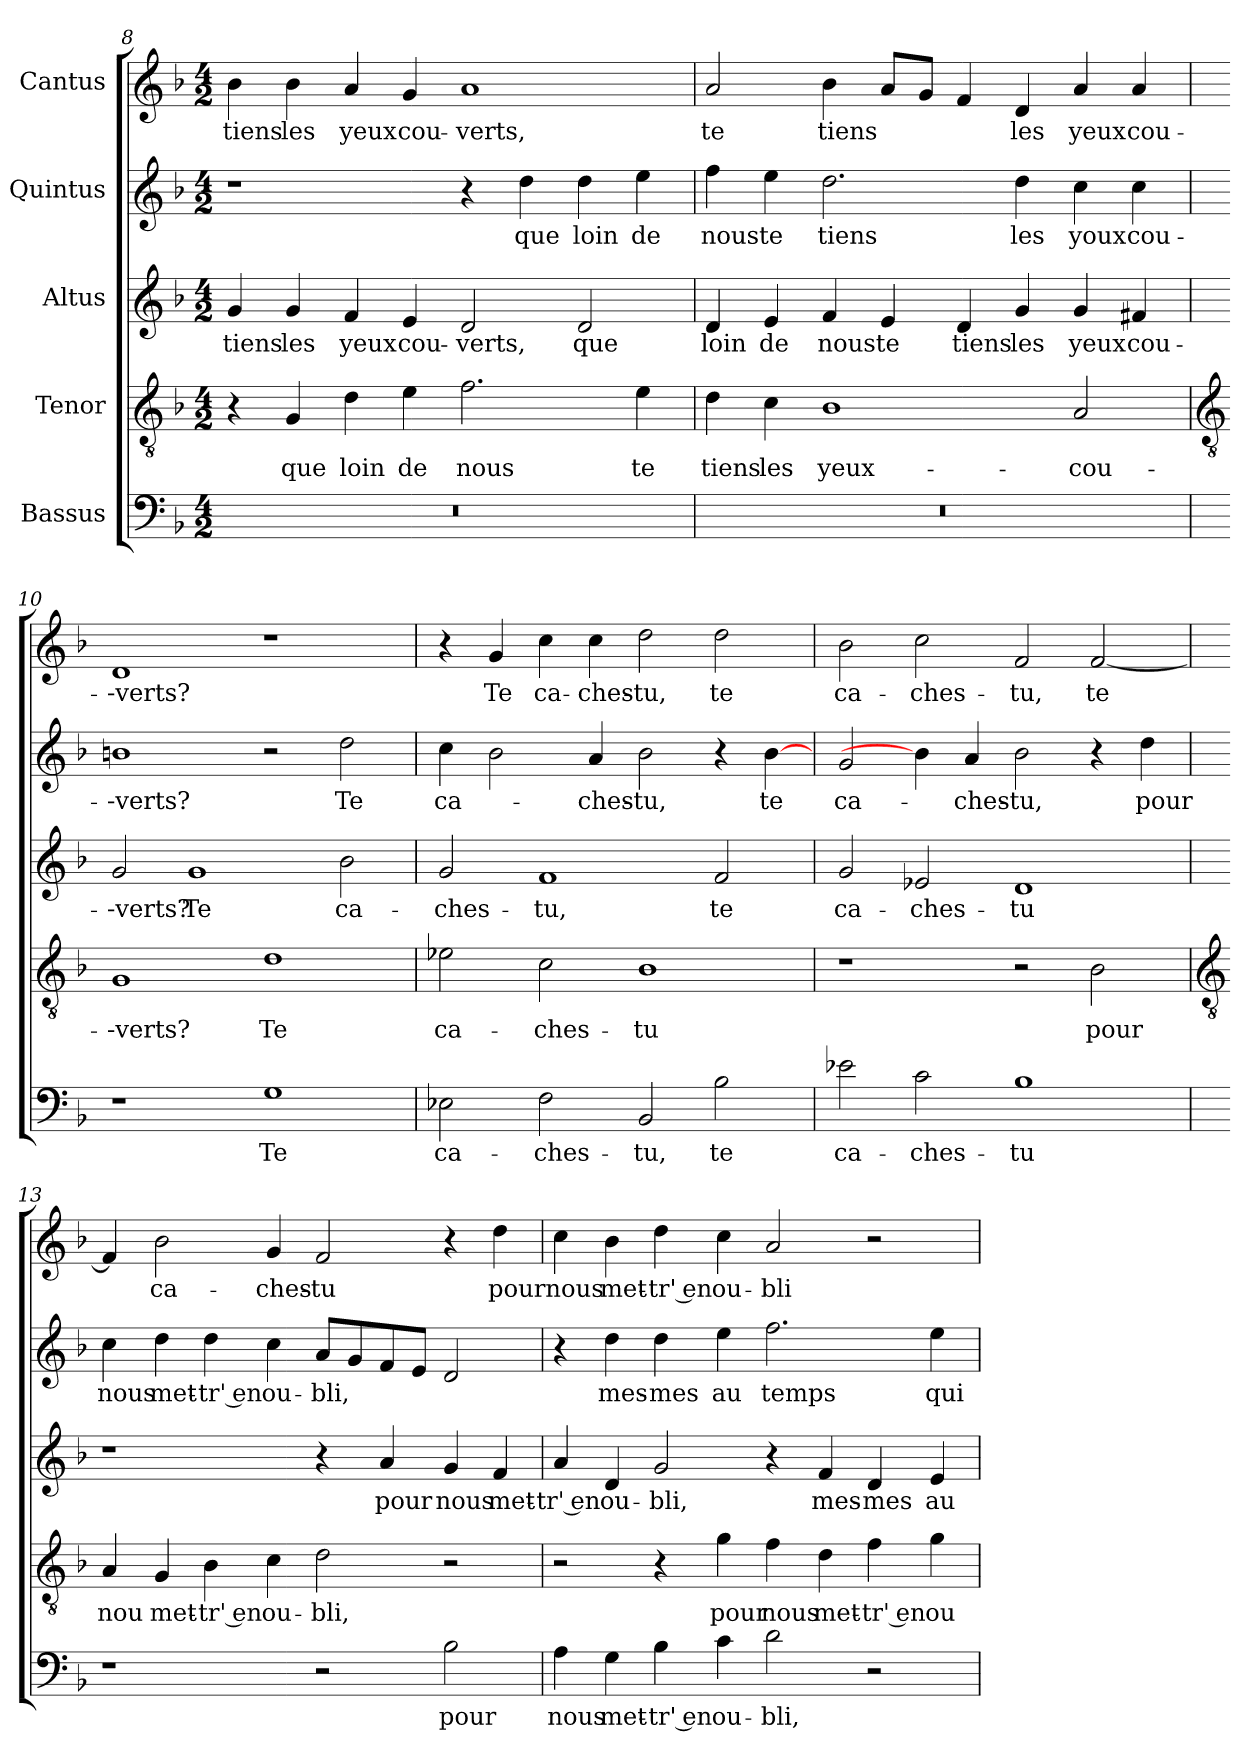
**kern	**text	**kern	**text	**kern	**text	**kern	**text	**kern	**text
*part5	*part5	*part4	*part4	*part3	*part3	*part2	*part2	*part1	*part1
*staff5	*staff5	*staff4	*staff4	*staff3	*staff3	*staff2	*staff2	*staff1	*staff1
*I"Bassus	*	*I"Tenor	*	*I"Altus	*	*I"Quintus	*	*I"Cantus	*
*clefF4	*	*clefGv2	*	*clefG2	*	*clefG2	*	*clefG2	*
*k[b-]	*	*k[b-]	*	*k[b-]	*	*k[b-]	*	*k[b-]	*
*F:	*	*F:	*	*F:	*	*F:	*	*F:	*
*M4/2	*	*M4/2	*	*M4/2	*	*M4/2	*	*M4/2	*
=8	=8	=8	=8	=8	=8	=8	=8	=8	=8
!	!	!	!	!	!LO:LY:b	!	!	!	!LO:LY:b
0r	.	4r	.	4g	tiens	1r	.	4b-	tiens
!	!	!	!LO:LY:b	!	!LO:LY:b	!	!	!	!LO:LY:b
.	.	4G	que	4g	les	.	.	4b-	les
!	!	!	!LO:LY:b	!	!LO:LY:b	!	!	!	!LO:LY:b
.	.	4d	loin	4f	yeux	.	.	4a	yeux
!	!	!	!LO:LY:b	!	!LO:LY:b	!	!	!	!LO:LY:b
.	.	4e	de	4e	cou-	.	.	4g	cou-
!	!	!	!LO:LY:b	!	!LO:LY:b	!	!	!	!LO:LY:b
.	.	2.f	nous	2d	-verts,	4r	.	1a	-verts,
!	!	!	!	!	!	!	!LO:LY:b	!	!
.	.	.	.	.	.	4dd	que	.	.
!	!	!	!	!	!LO:LY:b	!	!LO:LY:b	!	!
.	.	.	.	2d	que	4dd	loin	.	.
!	!	!	!LO:LY:b	!	!	!	!LO:LY:b	!	!
.	.	4e	te	.	.	4ee	de	.	.
=9	=9	=9	=9	=9	=9	=9	=9	=9	=9
!	!	!	!LO:LY:b	!	!LO:LY:b	!	!LO:LY:b	!	!LO:LY:b
0r	.	4d	tiens	4d	loin	4ff	nous	2a	te
!	!	!	!LO:LY:b	!	!LO:LY:b	!	!LO:LY:b	!	!
.	.	4c	les	4e	de	4ee	te	.	.
!	!	!	!LO:LY:b	!	!LO:LY:b	!	!LO:LY:b	!	!LO:LY:b
.	.	1B-	yeux-	4f	nous	2.dd	tiens	4b-	tiens
!	!	!	!	!	!LO:LY:b	!	!	!	!
.	.	.	.	4e	te	.	.	8aL	.
.	.	.	.	.	.	.	.	8gJ	.
!	!	!	!	!	!LO:LY:b	!	!	!	!
.	.	.	.	4d	tiens	.	.	4f	.
!	!	!	!	!	!LO:LY:b	!	!LO:LY:b	!	!LO:LY:b
.	.	.	.	4g	les	4dd	les	4d	les
!	!	!	!LO:LY:b	!	!LO:LY:b	!	!LO:LY:b	!	!LO:LY:b
.	.	2A	-cou-	4g	yeux	4cc	youx	4a	yeux
!	!	!	!	!	!LO:LY:b	!	!LO:LY:b	!	!LO:LY:b
.	.	.	.	4f#X	cou-	4cc	cou-	4a	cou-
!!LO:LB:g=z
=10	=10	=10	=10	=10	=10	=10	=10	=10	=10
*	*	*clefGv2	*	*	*	*	*	*	*
!	!	!	!LO:LY:b	!	!LO:LY:b	!	!LO:LY:b	!	!LO:LY:b
1r	.	1G	--verts?	2g	--verts?	1bn	--verts?	1d	--verts?
!	!	!	!	!	!LO:LY:b	!	!	!	!
.	.	.	.	1g	Te	.	.	.	.
!	!LO:LY:b	!	!LO:LY:b	!	!	!	!	!	!
1G	Te	1d	Te	.	.	2r	.	1r	.
!	!	!	!	!	!LO:LY:b	!	!LO:LY:b	!	!
.	.	.	.	2b-	ca-	2dd	Te	.	.
=11	=11	=11	=11	=11	=11	=11	=11	=11	=11
!	!LO:LY:b	!	!LO:LY:b	!	!LO:LY:b	!	!LO:LY:b	!	!
2E-X	ca-	2e-X	ca-	2g	-ches-	4cc	ca-	4r	.
!	!	!	!	!	!	!	!	!	!LO:LY:b
.	.	.	.	.	.	2b-	.	4g	Te
!	!LO:LY:b	!	!LO:LY:b	!	!LO:LY:b	!	!	!	!LO:LY:b
2F	-ches-	2c	-ches-	1f	-tu,	.	.	4cc	ca-
!	!	!	!	!	!	!	!LO:LY:b	!	!LO:LY:b
.	.	.	.	.	.	4a	-ches-	4cc	-ches-
!	!LO:LY:b	!	!LO:LY:b	!	!	!	!LO:LY:b	!	!LO:LY:b
2BB-	-tu,	1B-	-tu	.	.	2b-	-tu,	2dd	-tu,
!	!LO:LY:b	!	!	!	!LO:LY:b	!	!	!	!LO:LY:b
2B-	te	.	.	2f	te	4r	.	2dd	te
!	!	!	!	!	!	!	!LO:LY:b	!	!
.	.	.	.	.	.	[4b-	te	.	.
=12	=12	=12	=12	=12	=12	=12	=12	=12	=12
!	!LO:LY:b	!	!	!	!LO:LY:b	!	!LO:LY:b	!	!LO:LY:b
2e-X	ca-	1r	.	2g	ca-	2g	ca-	2b-	ca-
!	!LO:LY:b	!	!	!	!LO:LY:b	!	!	!	!LO:LY:b
2c	-ches-	.	.	2e-X	-ches-	4b-]	.	2cc	-ches-
!	!	!	!	!	!	!	!LO:LY:b	!	!
.	.	.	.	.	.	4a	-ches-	.	.
!	!LO:LY:b	!	!	!	!LO:LY:b	!	!LO:LY:b	!	!LO:LY:b
1B-	-tu	2r	.	1d	-tu	2b-	-tu,	2f	-tu,
!	!	!	!LO:LY:b	!	!	!	!	!	!LO:LY:b
.	.	2B-	pour	.	.	4r	.	[2f	te
!	!	!	!	!	!	!	!LO:LY:b	!	!
.	.	.	.	.	.	4dd	pour	.	.
!!LO:LB:g=z
=13	=13	=13	=13	=13	=13	=13	=13	=13	=13
*	*	*clefGv2	*	*	*	*	*	*	*
!	!	!	!LO:LY:b	!	!	!	!LO:LY:b	!	!
1r	.	4A	nou	1r	.	4cc	nous	4f]	.
!	!	!	!LO:LY:b	!	!	!	!LO:LY:b	!	!LO:LY:b
.	.	4G	met-	.	.	4dd	met-	2b-	ca-
!	!	!	!LO:LY:b	!	!	!	!LO:LY:b	!	!
.	.	4B-	-tr' en	.	.	4dd	-tr' en	.	.
!	!	!	!LO:LY:b	!	!	!	!LO:LY:b	!	!LO:LY:b
.	.	4c	ou-	.	.	4cc	ou-	4g	-ches-
!	!	!	!LO:LY:b	!	!	!	!LO:LY:b	!	!LO:LY:b
2r	.	2d	-bli,	4r	.	8aL	-bli,	2f	-tu
.	.	.	.	.	.	8g	.	.	.
!	!	!	!	!	!LO:LY:b	!	!	!	!
.	.	.	.	4a	pour	8f	.	.	.
.	.	.	.	.	.	8eJ	.	.	.
!	!LO:LY:b	!	!	!	!LO:LY:b	!	!	!	!
2B-	pour	2r	.	4g	nous	2d	.	4r	.
!	!	!	!	!	!LO:LY:b	!	!	!	!LO:LY:b
.	.	.	.	4f	met-	.	.	4dd	pour
=14	=14	=14	=14	=14	=14	=14	=14	=14	=14
!	!LO:LY:b	!	!	!	!LO:LY:b	!	!	!	!LO:LY:b
4A	nous	2r	.	4a	-tr' en	4r	.	4cc	nous
!	!LO:LY:b	!	!	!	!LO:LY:b	!	!LO:LY:b	!	!LO:LY:b
4G	met-	.	.	4d	ou-	4dd	mes-	4b-	met-
!	!LO:LY:b	!	!	!	!LO:LY:b	!	!LO:LY:b	!	!LO:LY:b
4B-	-tr' en	4r	.	2g	-bli,	4dd	-mes	4dd	-tr' en
!	!LO:LY:b	!	!LO:LY:b	!	!	!	!LO:LY:b	!	!LO:LY:b
4c	ou-	4g	pour	.	.	4ee	au	4cc	ou-
!	!LO:LY:b	!	!LO:LY:b	!	!	!	!LO:LY:b	!	!LO:LY:b
2d	-bli,	4f	nous	4r	.	2.ff	temps	2a	-bli
!	!	!	!LO:LY:b	!	!LO:LY:b	!	!	!	!
.	.	4d	met-	4f	mes-	.	.	.	.
!	!	!	!LO:LY:b	!	!LO:LY:b	!	!	!	!
2r	.	4f	-tr' en	4d	-mes	.	.	2r	.
!	!	!	!LO:LY:b	!	!LO:LY:b	!	!LO:LY:b	!	!
.	.	4g	ou-	4e	au	4ee	qui	.	.
=	=	=	=	=	=	=	=	=	=
*-	*-	*-	*-	*-	*-	*-	*-	*-	*-
